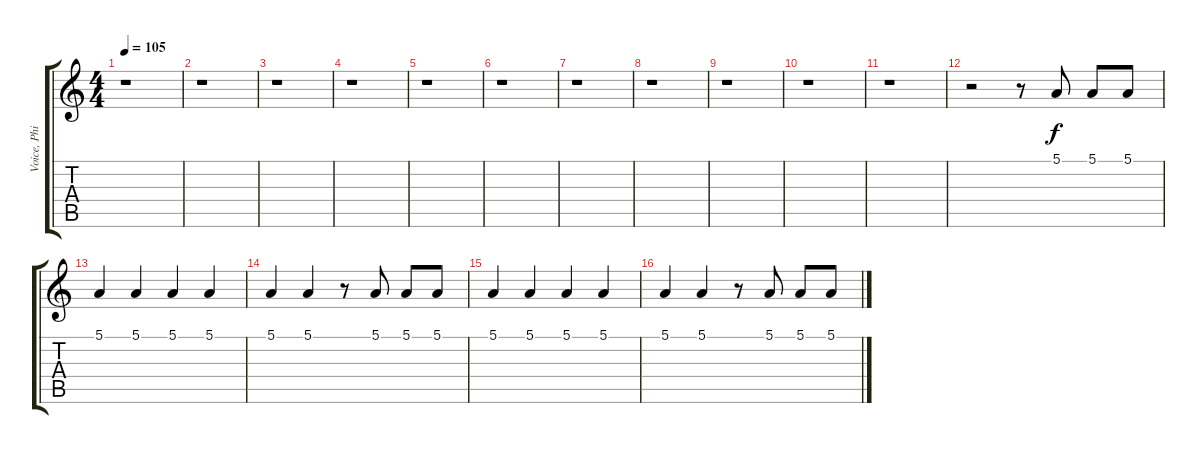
\track ("Voice, Phill" "Voice, Phi") {instrument lead2sawtooth}
\staff {score tabs}
\tuning (E4 B3 G3 D3 A2 E2) {hide}
\ts (4 4)
\tempo 105
\clef g2
\ks c
r.1{dy f} |
r.1 |
r.1 |
r.1 |
r.1 |
r.1 |
r.1 |
r.1 |
r.1 |
r.1 |
r.1 |
r.2 r.8 5.1.8 5.1.8 5.1.8 |
5.1.4 5.1.4 5.1.4 5.1.4 |
5.1.4 5.1.4 r.8 5.1.8 5.1.8 5.1.8 |
5.1.4 5.1.4 5.1.4 5.1.4 |
5.1.4 5.1.4 r.8 5.1.8 5.1.8 5.1.8
